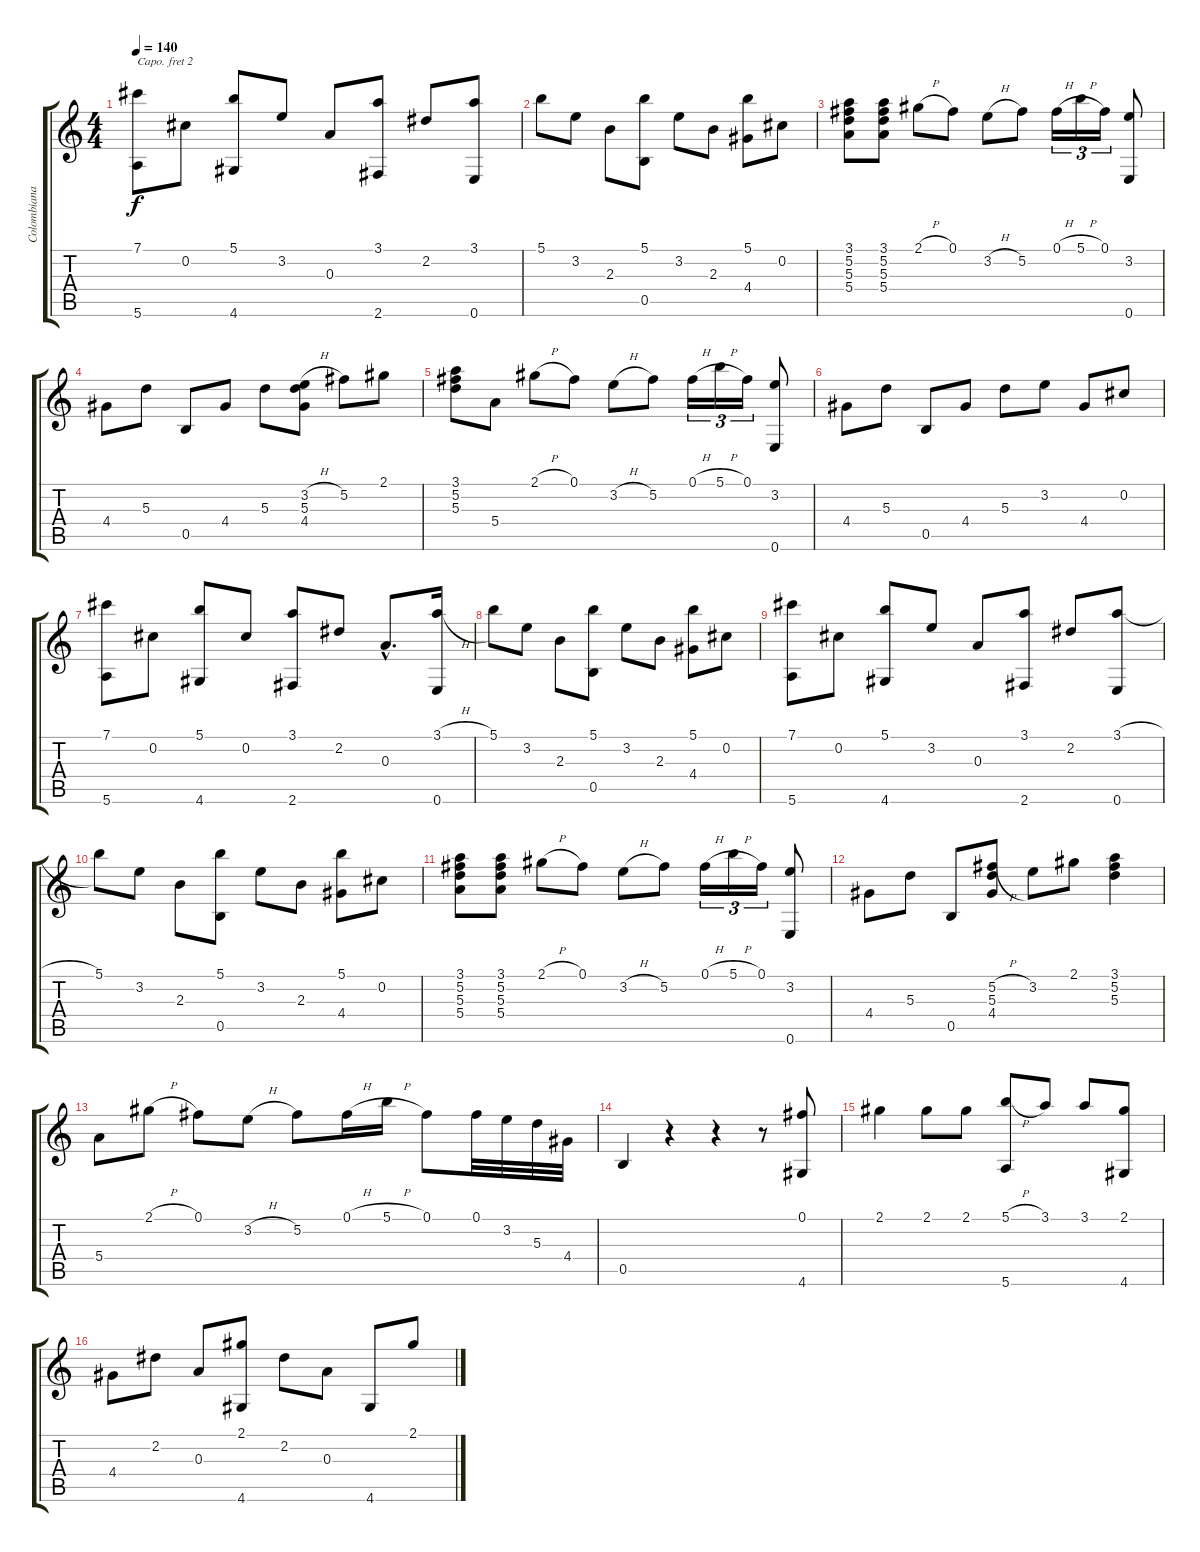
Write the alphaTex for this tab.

\track ("Colombiana" "Colombiana") {instrument acousticguitarnylon}
\staff {score tabs}
\capo 2
\tuning (E4 B3 G3 D3 A2 D2) {hide}
\ts (4 4)
\tempo 140
\clef g2
\ks c
(7.1 5.6).8{dy f} 0.2.8 (5.1 4.6).8 3.2.8 0.3.8 (3.1 2.6).8 2.2.8 (3.1 0.6).8 |
5.1.8 3.2.8 2.3.8 (5.1 0.5).8 3.2.8 2.3.8 (5.1 4.4).8 0.2.8 |
(3.1 5.2 5.3 5.4).8 (3.1 5.2 5.3 5.4).8 2.1{h}.8 0.1.8 3.2{h}.8 5.2.8 0.1{h}.16{tu (3 2)} 5.1{h}.16{tu (3 2)} 0.1.16{tu (3 2)} (3.2 0.6).8 |
4.4.8 5.3.8 0.5.8 4.4.8 5.3.8 (3.2{h} 5.3 4.4).8 5.2.8 2.1.8 |
(3.1 5.2 5.3).8 5.4.8 2.1{h}.8 0.1.8 3.2{h}.8 5.2.8 0.1{h}.16{tu (3 2)} 5.1{h}.16{tu (3 2)} 0.1.16{tu (3 2)} (3.2 0.6).8 |
4.4.8 5.3.8 0.5.8 4.4.8 5.3.8 3.2.8 4.4.8 0.2.8 |
(7.1 5.6).8 0.2.8 (5.1 4.6).8 0.2.8 (3.1 2.6).8 2.2.8 0.3{hac}.8{d} (3.1{h} 0.6).16 |
5.1.8 3.2.8 2.3.8 (5.1 0.5).8 3.2.8 2.3.8 (5.1 4.4).8 0.2.8 |
(7.1 5.6).8 0.2.8 (5.1 4.6).8 3.2.8 0.3.8 (3.1 2.6).8 2.2.8 (3.1{h} 0.6).8 |
5.1.8 3.2.8 2.3.8 (5.1 0.5).8 3.2.8 2.3.8 (5.1 4.4).8 0.2.8 |
(3.1 5.2 5.3 5.4).8 (3.1 5.2 5.3 5.4).8 2.1{h}.8 0.1.8 3.2{h}.8 5.2.8 0.1{h}.16{tu (3 2)} 5.1{h}.16{tu (3 2)} 0.1.16{tu (3 2)} (3.2 0.6).8 |
4.4.8 5.3.8 0.5.8 (5.2{h} 5.3 4.4).8 3.2.8 2.1.8 (3.1 5.2 5.3).4 |
5.4.8 2.1{h}.8 0.1.8 3.2{h}.8 5.2.8 0.1{h}.16 5.1{h}.16 0.1.8 0.1.32 3.2.32 5.3.32 4.4.32 |
0.5.4 r.4 r.4 r.8 (0.1 4.6).8 |
2.1.4 2.1.8 2.1.8 (5.1{h} 5.6).8 3.1.8 3.1.8 (2.1 4.6).8 |
4.4.8 2.2.8 0.3.8 (2.1 4.6).8 2.2.8 0.3.8 4.6.8 2.1.8
